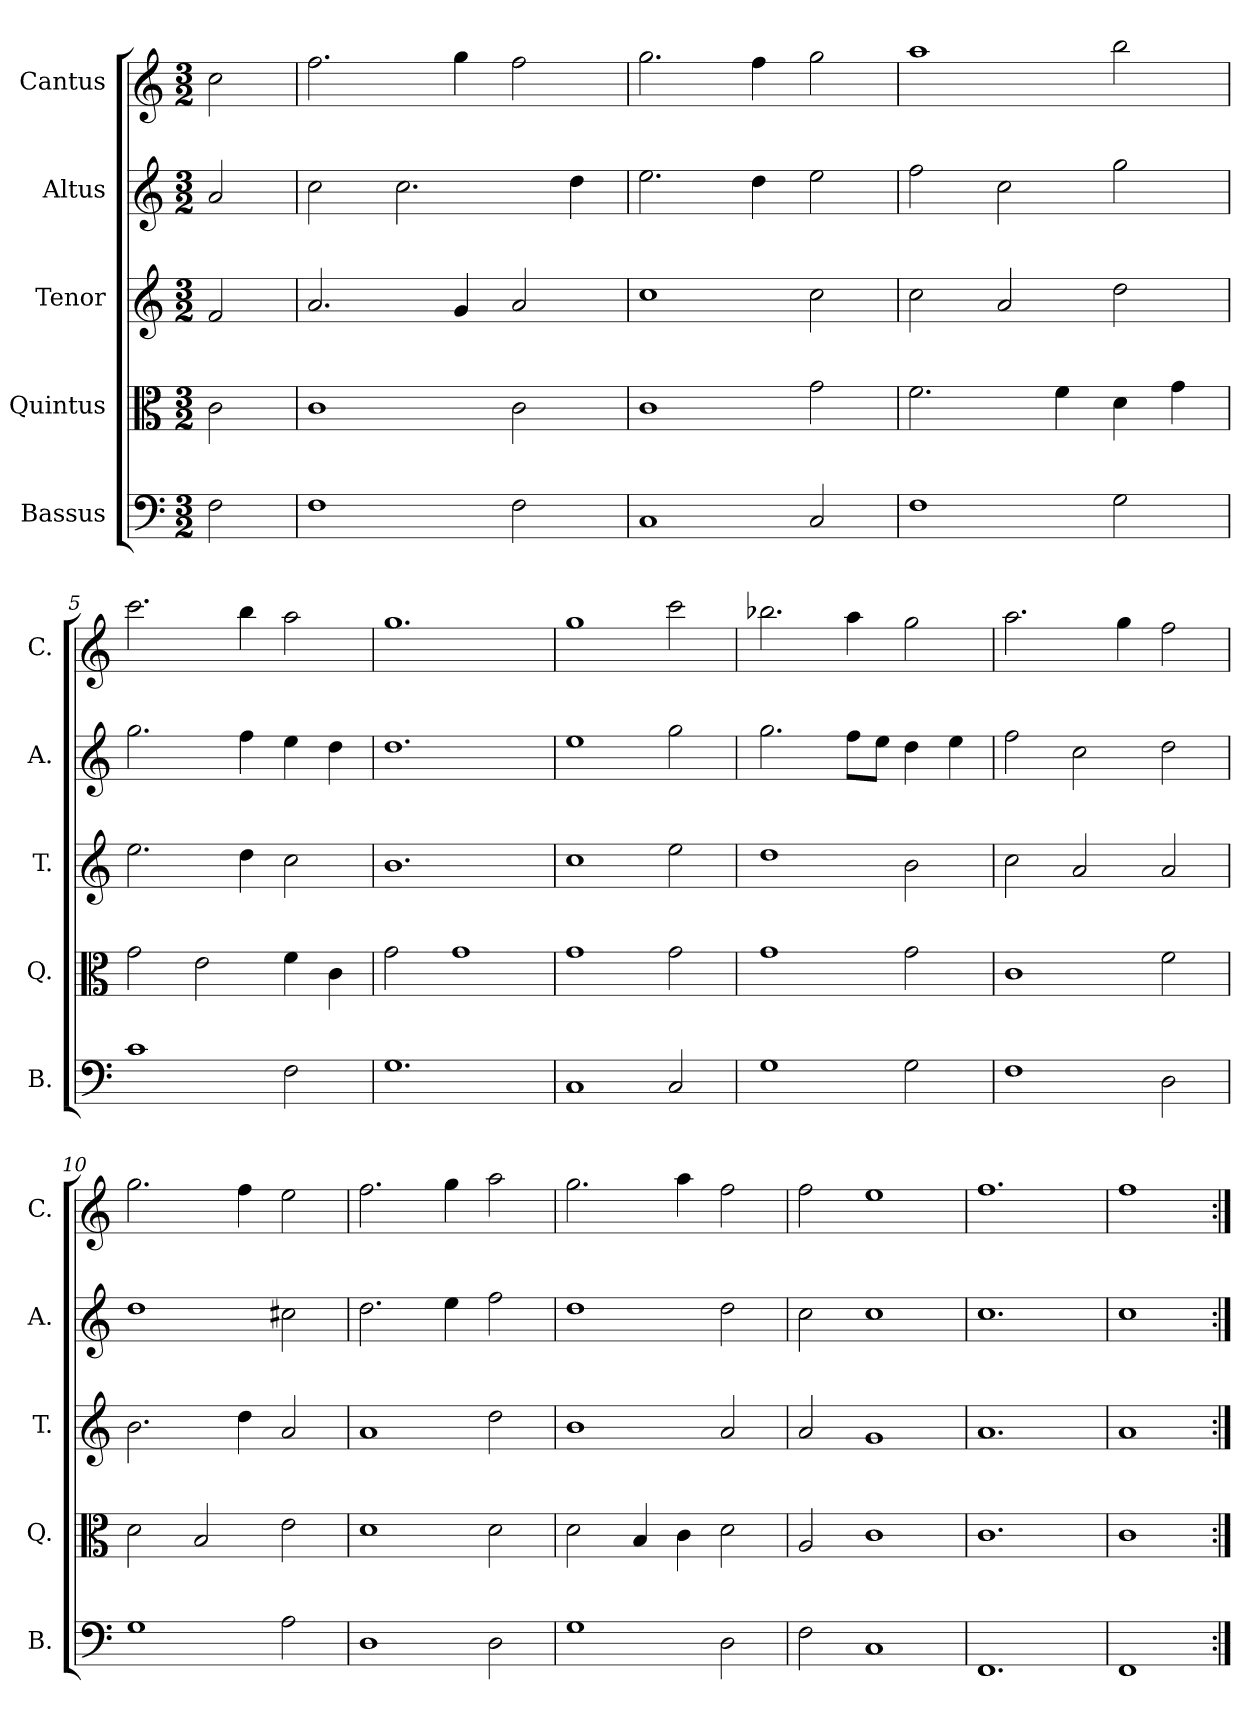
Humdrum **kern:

**kern	**kern	**kern	**kern	**kern
*part5	*part4	*part3	*part2	*part1
*staff5	*staff4	*staff3	*staff2	*staff1
*I"Bassus	*I"Quintus	*I"Tenor	*I"Altus	*I"Cantus
*I'B.	*I'Q.	*I'T.	*I'A.	*I'C.
*clefF4	*clefC3	*clefG2	*clefG2	*clefG2
*k[]	*k[]	*k[]	*k[]	*k[]
*M3/2	*M3/2	*M3/2	*M3/2	*M3/2
=1	=1	=1	=1	=1
2F\	2c\	2f/	2a/	2cc\
=2	=2	=2	=2	=2
1F	1c	2.a/	2cc\	2.ff\
.	.	.	2.cc\	.
.	.	4g/	.	4gg\
2F\	2c\	2a/	.	2ff\
.	.	.	4dd\	.
=3	=3	=3	=3	=3
1C	1c	1cc	2.ee\	2.gg\
.	.	.	4dd\	4ff\
2C/	2g\	2cc\	2ee\	2gg\
=4	=4	=4	=4	=4
1F	2.f\	2cc\	2ff\	1aa
.	.	2a/	2cc\	.
.	4f\	.	.	.
2G\	4d\	2dd\	2gg\	2bb\
.	4g\	.	.	.
=5	=5	=5	=5	=5
1c	2g\	2.ee\	2.gg\	2.ccc\
.	2e\	.	.	.
.	.	4dd\	4ff\	4bb\
2F\	4f\	2cc\	4ee\	2aa\
.	4c\	.	4dd\	.
=6	=6	=6	=6	=6
1.G	2g\	1.b	1.dd	1.gg
.	1g	.	.	.
!!LO:LB:g=z
=7	=7	=7	=7	=7
1C	1g	1cc	1ee	1gg
2C/	2g\	2ee\	2gg\	2ccc\
=8	=8	=8	=8	=8
1G	1g	1dd	2.gg\	2.bb-X\
.	.	.	8ff\L	4aa\
.	.	.	8ee\J	.
2G\	2g\	2b\	4dd\	2gg\
.	.	.	4ee\	.
=9	=9	=9	=9	=9
1F	1c	2cc\	2ff\	2.aa\
.	.	2a/	2cc\	.
.	.	.	.	4gg\
2D\	2f\	2a/	2dd\	2ff\
=10	=10	=10	=10	=10
1G	2d\	2.b\	1dd	2.gg\
.	2B/	.	.	.
.	.	4dd\	.	4ff\
2A\	2e\	2a/	2cc#X\	2ee\
=11	=11	=11	=11	=11
1D	1d	1a	2.dd\	2.ff\
.	.	.	4ee\	4gg\
2D\	2d\	2dd\	2ff\	2aa\
=12	=12	=12	=12	=12
1G	2d\	1b	1dd	2.gg\
.	4B/	.	.	.
.	4c\	.	.	4aa\
2D\	2d\	2a/	2dd\	2ff\
!!LO:PB:g=z
=13	=13	=13	=13	=13
2F\	2A/	2a/	2cc\	2ff\
1C	1c	1g	1cc	1ee
=14	=14	=14	=14	=14
1.FF	1.c	1.a	1.cc	1.ff
=15	=15	=15	=15	=15
1FF	1c	1a	1cc	1ff
=:|!	=:|!	=:|!	=:|!	=:|!
*-	*-	*-	*-	*-
